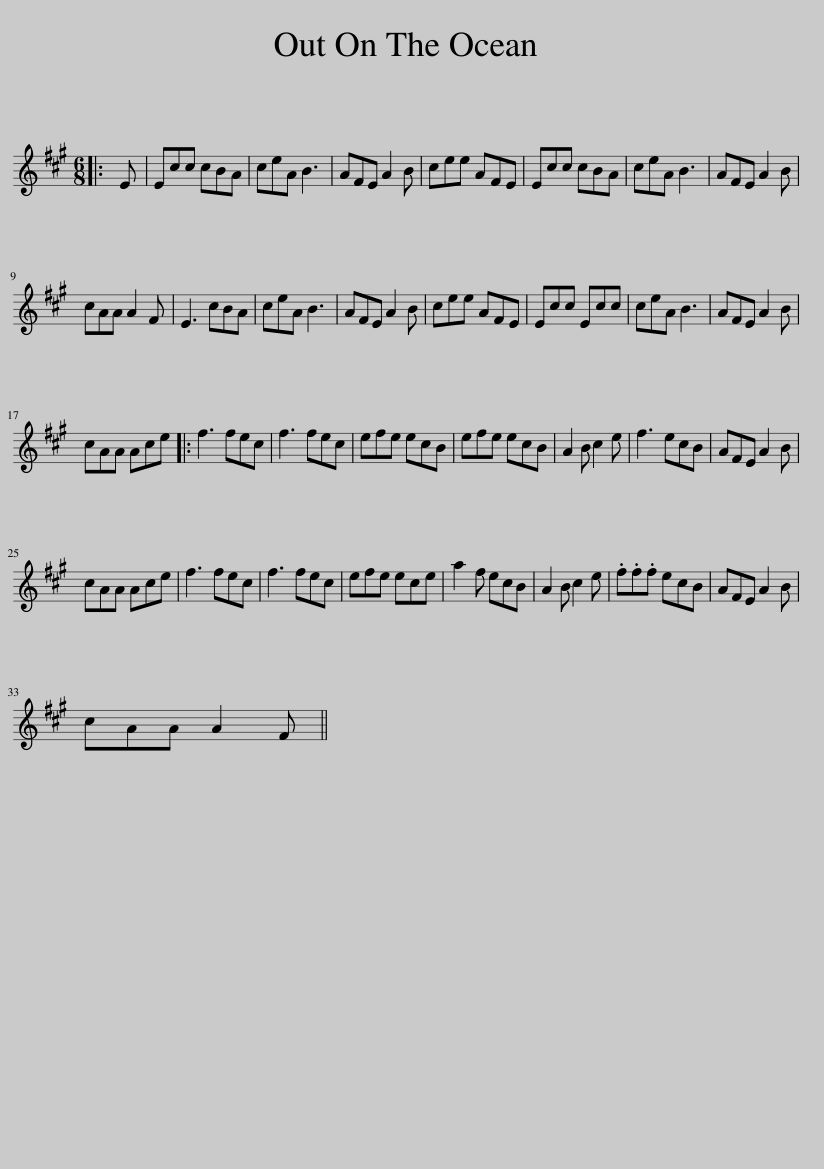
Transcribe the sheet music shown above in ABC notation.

X:1
L:1/8
M:6/8
I:linebreak $
K:A
V:1 treble
V:1
|: E | Ecc cBA | ceA B3 | AFE A2 B | cee AFE | %5
 Ecc cBA | ceA B3 | AFE A2 B |$ cAA A2 F | E3 cBA | %10
 ceA B3 | AFE A2 B | cee AFE | Ecc Ecc | ceA B3 | %15
 AFE A2 B |$ cAA Ace |: f3 fec | f3 fec | efe ecB | %20
 efe ecB | A2 B c2 e | f3 ecB | AFE A2 B |$ cAA Ace | %25
 f3 fec | f3 fec | efe ece | a2 f ecB | A2 B c2 e | %30
 .f.f.f ecB | AFE A2 B |$ cAA A2 F || %33
